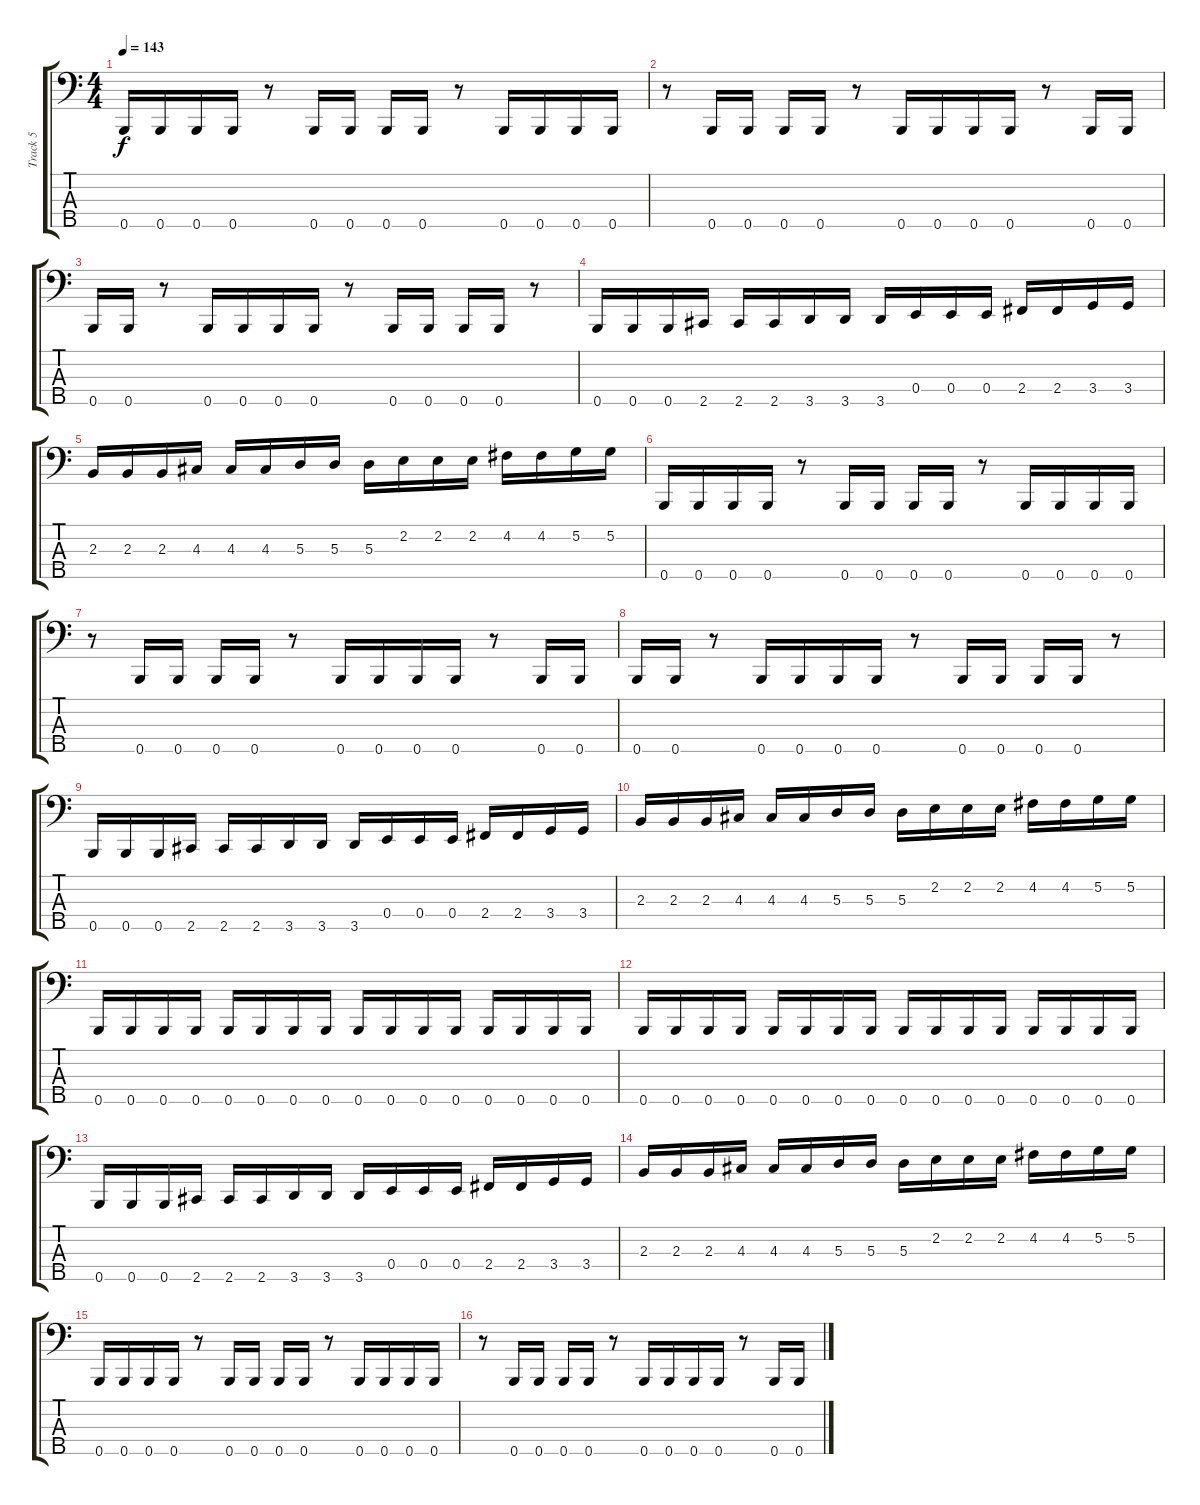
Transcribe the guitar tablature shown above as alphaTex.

\track ("Track 5" "Track 5") {instrument electricbasspick}
\staff {score tabs}
\tuning (G2 D2 A1 E1 B0) {hide}
\ts (4 4)
\section ("" "")
\tempo 143
\clef f4
\ks c
0.5.16{dy f} 0.5.16 0.5.16 0.5.16 r.8 0.5.16 0.5.16 0.5.16 0.5.16 r.8 0.5.16 0.5.16 0.5.16 0.5.16 |
r.8 0.5.16 0.5.16 0.5.16 0.5.16 r.8 0.5.16 0.5.16 0.5.16 0.5.16 r.8 0.5.16 0.5.16 |
0.5.16 0.5.16 r.8 0.5.16 0.5.16 0.5.16 0.5.16 r.8 0.5.16 0.5.16 0.5.16 0.5.16 r.8 |
0.5.16 0.5.16 0.5.16 2.5.16 2.5.16 2.5.16 3.5.16 3.5.16 3.5.16 0.4.16 0.4.16 0.4.16 2.4.16 2.4.16 3.4.16 3.4.16 |
2.3.16 2.3.16 2.3.16 4.3.16 4.3.16 4.3.16 5.3.16 5.3.16 5.3.16 2.2.16 2.2.16 2.2.16 4.2.16 4.2.16 5.2.16 5.2.16 |
0.5.16 0.5.16 0.5.16 0.5.16 r.8 0.5.16 0.5.16 0.5.16 0.5.16 r.8 0.5.16 0.5.16 0.5.16 0.5.16 |
r.8 0.5.16 0.5.16 0.5.16 0.5.16 r.8 0.5.16 0.5.16 0.5.16 0.5.16 r.8 0.5.16 0.5.16 |
0.5.16 0.5.16 r.8 0.5.16 0.5.16 0.5.16 0.5.16 r.8 0.5.16 0.5.16 0.5.16 0.5.16 r.8 |
0.5.16 0.5.16 0.5.16 2.5.16 2.5.16 2.5.16 3.5.16 3.5.16 3.5.16 0.4.16 0.4.16 0.4.16 2.4.16 2.4.16 3.4.16 3.4.16 |
2.3.16 2.3.16 2.3.16 4.3.16 4.3.16 4.3.16 5.3.16 5.3.16 5.3.16 2.2.16 2.2.16 2.2.16 4.2.16 4.2.16 5.2.16 5.2.16 |
0.5.16 0.5.16 0.5.16 0.5.16 0.5.16 0.5.16 0.5.16 0.5.16 0.5.16 0.5.16 0.5.16 0.5.16 0.5.16 0.5.16 0.5.16 0.5.16 |
0.5.16 0.5.16 0.5.16 0.5.16 0.5.16 0.5.16 0.5.16 0.5.16 0.5.16 0.5.16 0.5.16 0.5.16 0.5.16 0.5.16 0.5.16 0.5.16 |
0.5.16 0.5.16 0.5.16 2.5.16 2.5.16 2.5.16 3.5.16 3.5.16 3.5.16 0.4.16 0.4.16 0.4.16 2.4.16 2.4.16 3.4.16 3.4.16 |
2.3.16 2.3.16 2.3.16 4.3.16 4.3.16 4.3.16 5.3.16 5.3.16 5.3.16 2.2.16 2.2.16 2.2.16 4.2.16 4.2.16 5.2.16 5.2.16 |
0.5.16 0.5.16 0.5.16 0.5.16 r.8 0.5.16 0.5.16 0.5.16 0.5.16 r.8 0.5.16 0.5.16 0.5.16 0.5.16 |
r.8 0.5.16 0.5.16 0.5.16 0.5.16 r.8 0.5.16 0.5.16 0.5.16 0.5.16 r.8 0.5.16 0.5.16
